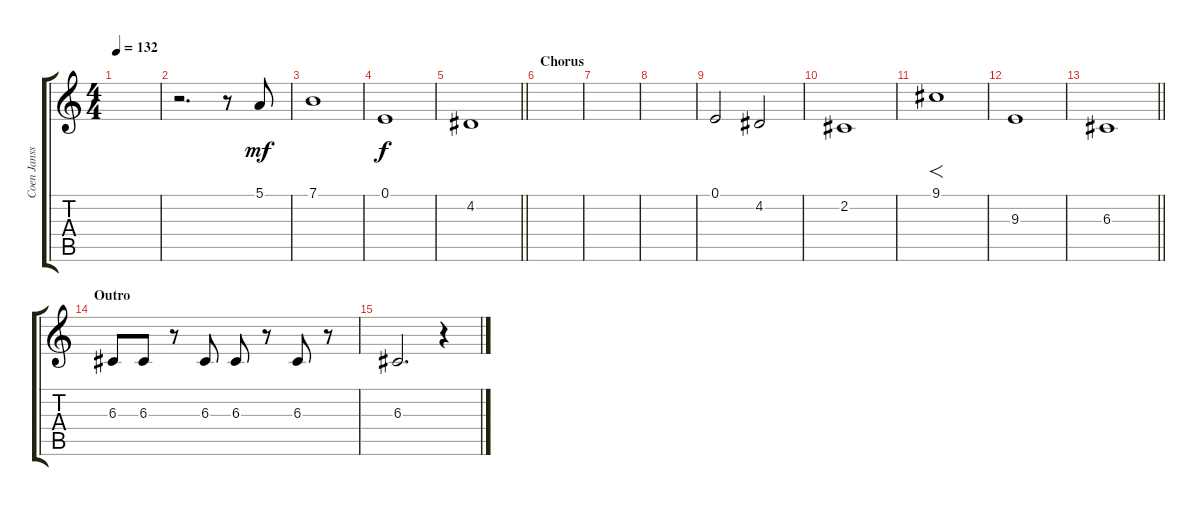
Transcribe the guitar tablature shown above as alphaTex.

\track ("Coen Janssen" "Coen Janss") {instrument frenchhorn}
\staff {score tabs}
\tuning (E4 B3 G3 D3 A2 E2) {hide}
\ts (4 4)
\tempo 132
\clef g2
\ks c
|
r.2{d} r.8 5.1.8{dy mf} |
7.1.1 |
0.1.1{dy f} |
\barLineRight lightlight
4.2.1 |
\section ("" "Chorus")
|
|
|
0.1.2 4.2.2 |
2.2.1 |
9.1.1{f} |
9.3.1 |
\barLineRight lightlight
6.3.1 |
\section ("" "Outro")
6.3.8 6.3.8 r.8 6.3.8 6.3.8 r.8 6.3.8 r.8 |
6.3.2{d} r.4
